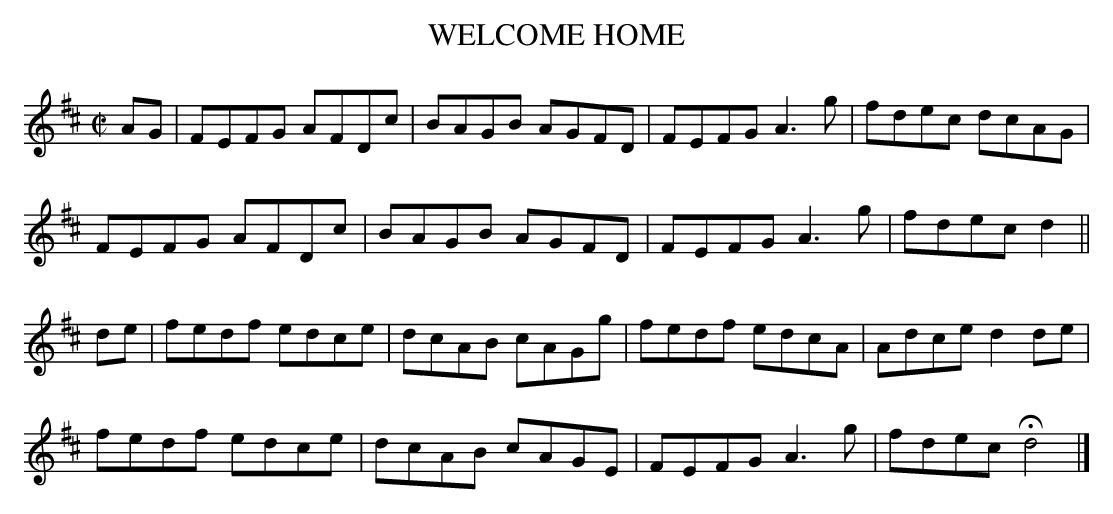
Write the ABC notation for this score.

X:1
T:WELCOME HOME
M:C|
L:1/8
K:D
AG|FEFG AFDc|BAGB AGFD|FEFG A3g|fdec dcAG|
FEFG AFDc|BAGB AGFD|FEFG A3g|fdec d2 ||
de|fedf edce|dcAB cAGg|fedf edcA|Adce d2de|
fedf edce|dcAB cAGE|FEFG A3g|fdec Hd4 |]
